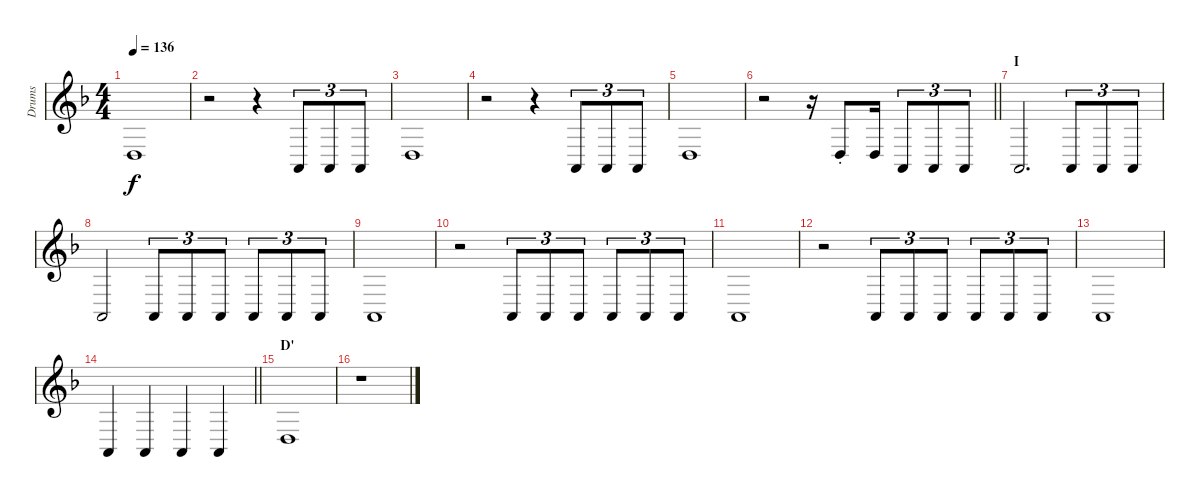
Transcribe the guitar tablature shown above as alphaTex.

\track ("Drums" "Drums") {instrument timpani}
\staff {score}
\tuning (E4 B3 G3 D3 A2 E2) {hide}
\ts (4 4)
\tempo 136
\clef g2
\ks dminor
0.4.1{dy f} |
r.2 r.4 0.5.8{tu (3 2)} 0.5.8{tu (3 2)} 0.5.8{tu (3 2)} |
0.4.1 |
r.2 r.4 0.5.8{tu (3 2)} 0.5.8{tu (3 2)} 0.5.8{tu (3 2)} |
0.4.1 |
\barLineRight lightlight
r.2 r.16 0.4{st}.8 0.4.16 0.5.8{tu (3 2)} 0.5.8{tu (3 2)} 0.5.8{tu (3 2)} |
\section ("" "I")
0.5.2{d} 0.5.8{tu (3 2)} 0.5.8{tu (3 2)} 0.5.8{tu (3 2)} |
0.5.2 0.5.8{tu (3 2)} 0.5.8{tu (3 2)} 0.5.8{tu (3 2)} 0.5.8{tu (3 2)} 0.5.8{tu (3 2)} 0.5.8{tu (3 2)} |
0.5.1 |
r.2 0.5.8{tu (3 2)} 0.5.8{tu (3 2)} 0.5.8{tu (3 2)} 0.5.8{tu (3 2)} 0.5.8{tu (3 2)} 0.5.8{tu (3 2)} |
0.5.1 |
r.2 0.5.8{tu (3 2)} 0.5.8{tu (3 2)} 0.5.8{tu (3 2)} 0.5.8{tu (3 2)} 0.5.8{tu (3 2)} 0.5.8{tu (3 2)} |
0.5.1 |
\barLineRight lightlight
0.5.4 0.5.4 0.5.4 0.5.4 |
\section ("" "D'")
0.4.1 |
r.1
